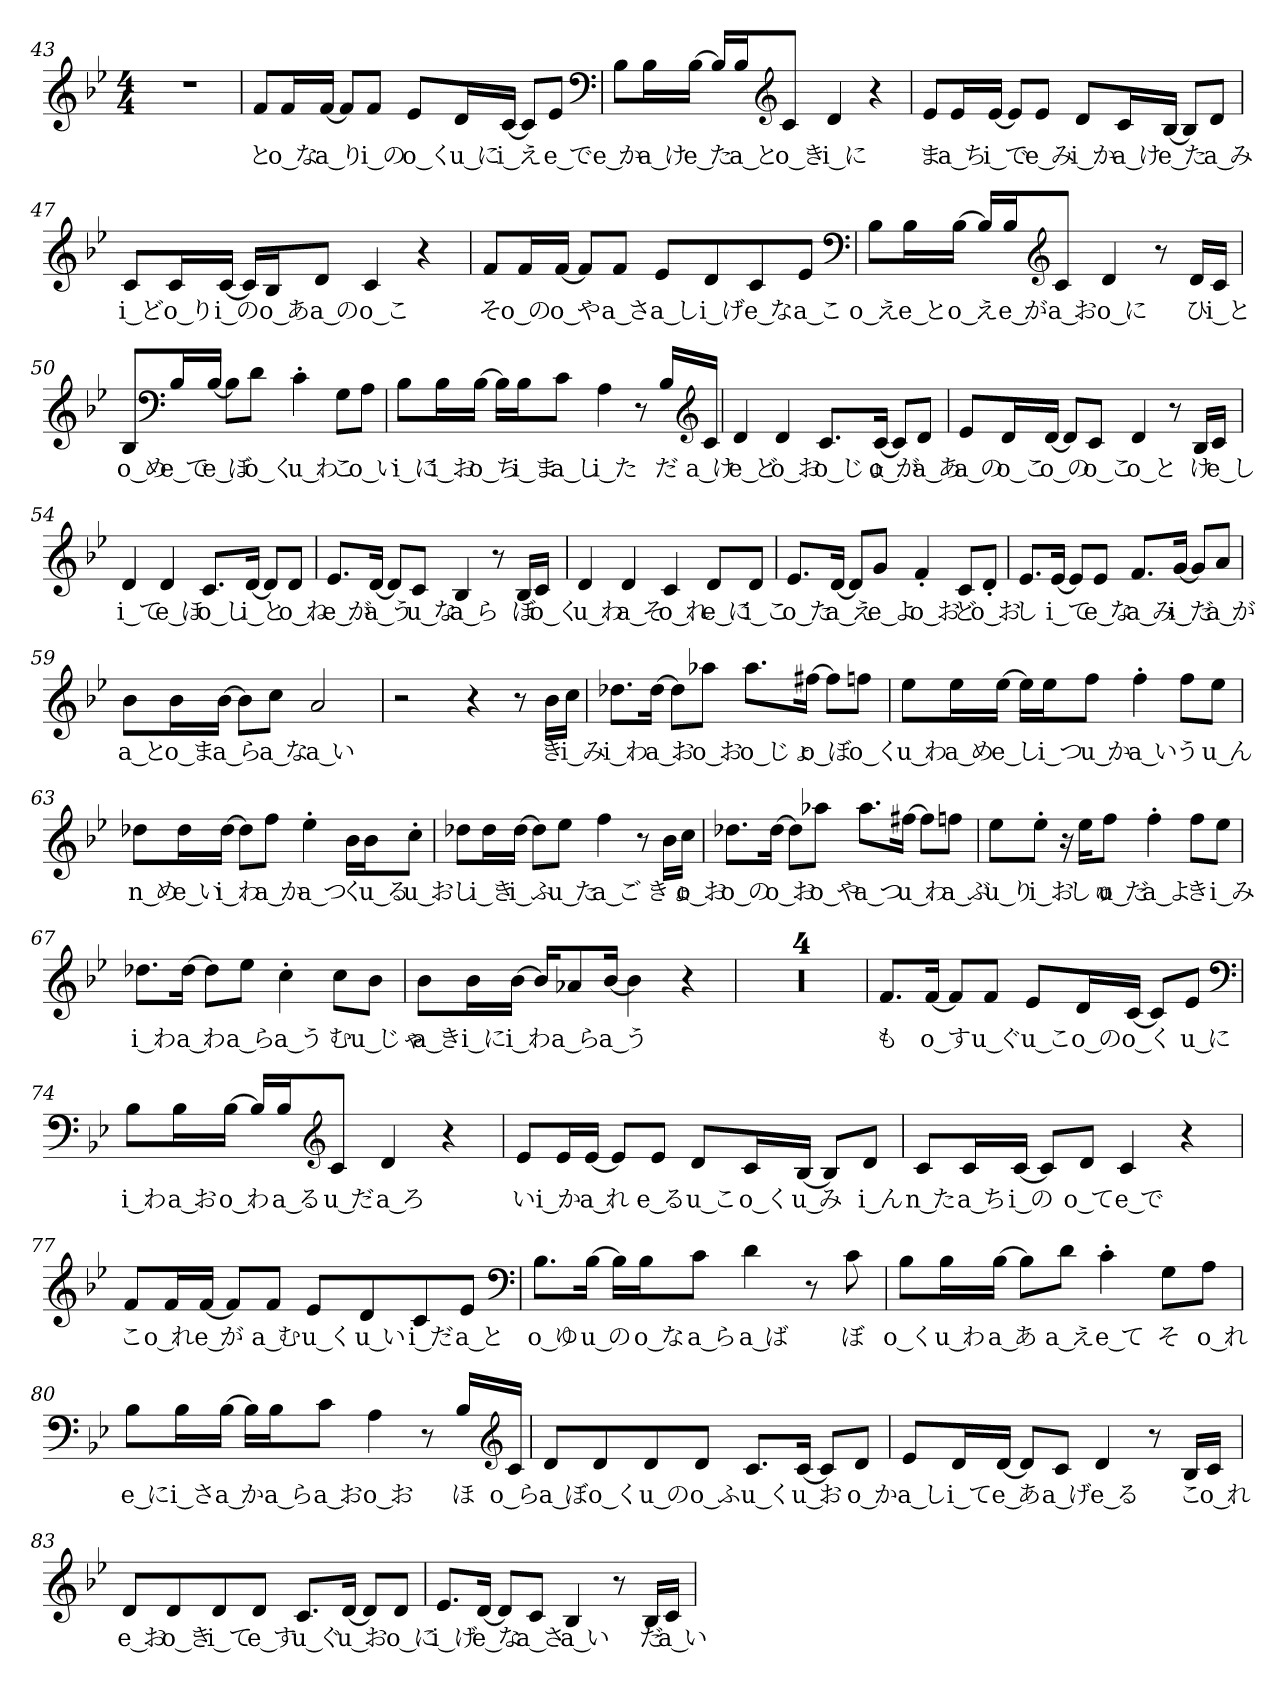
**kern	**text
*part1	*part1
*staff1	*staff1
*clefG2	*
*k[b-e-]	*
*M4/4	*
=43	=43
1r	.
=44	=44
8fL	- と
16fL	o な
[16fJJ	a り
8fL]	.
8fJ	i の
8e-L	o く
16dL	u に
[16cJJ	i え
8cL]	.
8e-J	e で
*clefF4	*
=45	=45
8B-L	e か
16B-L	a け
[16B-JJ	e た
16B-LL]	.
16B-J	a と
*clefG2	*
8cJ	o き
4d	i に
4r	.
=46	=46
8e-L	- ま
16e-L	a ち
[16e-JJ	i で
8e-L]	.
8e-J	e み
8dL	i か
16cL	a け
[16B-JJ	e た
8B-L]	.
8dJ	a み
=47	=47
8cL	i ど
16cL	o り
[16cJJ	i の
16cLL]	.
16B-J	o あ
8dJ	a の
4c	o こ
4r	.
=48	=48
8fL	- そ
16fL	o の
[16fJJ	o や
8fL]	.
8fJ	a さ
8e-L	a し
8d	i げ
8c	e な
8e-J	a こ
*clefF4	*
=49	=49
8B-L	o え
16B-L	e と
[16B-JJ	o え
16B-LL]	.
16B-J	e が
*clefG2	*
8cJ	a お
4d	o に
8r	.
16dLL	- ひ
16cJJ	i と
=50	=50
8B-L	o め
*clefF4	*
16B-L	e で
[16B-JJ	e ぼ
8B-L]	.
8dJ	o く
4c'	u わ
8GL	- こ
8AJ	o い
=51	=51
8B-L	i に
16B-L	i お
[16B-JJ	o ち
16B-LL]	.
16B-J	i ま
8cJ	a し
4A	i た
8r	.
16B-LL	- だ
*clefG2	*
16cJJ	a け
=52	=52
4d	e ど
4d	o お
8.cL	o じょ
[16cJk	o が
8cL]	.
8dJ	a あ
=53	=53
8e-L	a の
16dL	o こ
[16dJJ	o の
8dL]	.
8cJ	o こ
4d	o と
8r	.
16B-LL	- け
16cJJ	e し
=54	=54
4d	i て
4d	e ほ
8.cL	o し
[16dJk	i と
8dL]	.
8dJ	o ね
=55	=55
8.e-L	e が
[16dJk	a う
8dL]	.
8cJ	u な
4B-	a ら
8r	.
16B-LL	- ぼ
16cJJ	o く
=56	=56
4d	u わ
4d	a そ
4c	o れ
8dL	e に
8dJ	i こ
=57	=57
8.e-L	o た
[16dJk	a え
8dL]	.
8gJ	e よ
4f'	o お
8cL	- ど
8d'J	o お
=58	=58
8.e-L	- し
[16e-Jk	i て
8e-L]	.
8e-J	e な
8.fL	a み
[16gJk	i だ
8gL]	.
8aJ	a が
=59	=59
8b-L	a と
16b-L	o ま
[16b-JJ	a ら
8b-L]	.
8ccJ	a な
2a	a い
=60	=60
2r	.
4r	.
8r	.
16b-LL	- き
16ccJJ	i み
=61	=61
8.dd-XL	i わ
[16dd-Jk	a お
8dd-L]	.
8aa-XJ	o お
8.aa-L	o じょ
[16ff#XJk	o ぼ
8ff#L]	.
8ffnJ	o く
=62	=62
8ee-L	u わ
16ee-L	a め
[16ee-JJ	e し
16ee-LL]	.
16ee-J	i つ
8ffJ	u か
4ff'	a い
8ffL	- う
8ee-J	u ん
=63	=63
8dd-XL	n め
16dd-L	e い
[16dd-JJ	i わ
8dd-L]	.
8ffJ	a か
4ee-'	a つ
16b-LL	- く
16b-J	u る
8cc'J	u お
=64	=64
8dd-XL	- し
16dd-L	i き
[16dd-JJ	i ふ
8dd-L]	.
8ee-J	u た
4ff	a ご
8r	.
16b-LL	- きょ
16ccJJ	o お
=65	=65
8.dd-XL	o の
[16dd-Jk	o お
8dd-L]	.
8aa-XJ	o や
8.aa-L	a つ
[16ff#XJk	u わ
8ff#L]	.
8ffnJ	a ぶ
=66	=66
8ee-L	u り
8ee-'J	i お
16r	.
16ee-KL	- しゅ
8ffJ	u だ
4ff'	a よ
8ffL	- き
8ee-J	i み
=67	=67
8.dd-XL	i わ
[16dd-Jk	a わ
8dd-L]	.
8ee-J	a ら
4cc'	a う
8ccL	- む
8b-J	u じゃ
=68	=68
8b-L	a き
16b-L	i に
[16b-JJ	i わ
16b-KL]	.
8a-X	a ら
[16b-Jk	a う
4b-]	.
4r	.
=69	=69
1r	.
=70	=70
1r	.
=71	=71
1r	.
=72	=72
1r	.
=73	=73
8.fL	- も
[16fJk	o す
8fL]	.
8fJ	u ぐ
8e-L	u こ
16dL	o の
[16cJJ	o く
8cL]	.
8e-J	u に
*clefF4	*
=74	=74
8B-L	i わ
16B-L	a お
[16B-JJ	o わ
16B-LL]	.
16B-J	a る
*clefG2	*
8cJ	u だ
4d	a ろ
4r	.
=75	=75
8e-L	- い
16e-L	i か
[16e-JJ	a れ
8e-L]	.
8e-J	e る
8dL	u こ
16cL	o く
[16B-JJ	u み
8B-L]	.
8dJ	i ん
=76	=76
8cL	n た
16cL	a ち
[16cJJ	i の
8cL]	.
8dJ	o て
4c	e で
4r	.
=77	=77
8fL	- こ
16fL	o れ
[16fJJ	e が
8fL]	.
8fJ	a む
8e-L	u く
8d	u い
8c	i だ
8e-J	a と
*clefF4	*
=78	=78
8.B-L	o ゆ
[16B-Jk	u の
16B-LL]	.
16B-J	o な
8cJ	a ら
4d	a ば
8r	.
8c	- ぼ
=79	=79
8B-L	o く
16B-L	u わ
[16B-JJ	a あ
8B-L]	.
8dJ	a え
4c'	e て
8GL	- そ
8AJ	o れ
=80	=80
8B-L	e に
16B-L	i さ
[16B-JJ	a か
16B-LL]	.
16B-J	a ら
8cJ	a お
4A	o お
8r	.
16B-LL	- ほ
*clefG2	*
16cJJ	o ら
=81	=81
8dL	a ぼ
8d	o く
8d	u の
8dJ	o ふ
8.cL	u く
[16cJk	u お
8cL]	.
8dJ	o か
=82	=82
8e-L	a し
16dL	i て
[16dJJ	e あ
8dL]	.
8cJ	a げ
4d	e る
8r	.
16B-LL	- こ
16cJJ	o れ
=83	=83
8dL	e お
8d	o き
8d	i て
8dJ	e す
8.cL	u ぐ
[16dJk	u お
8dL]	.
8dJ	o に
=84	=84
8.e-L	i げ
[16dJk	e な
8dL]	.
8cJ	a さ
4B-	a い
8r	.
16B-LL	- だ
16cJJ	a い
=	=
*-	*-
